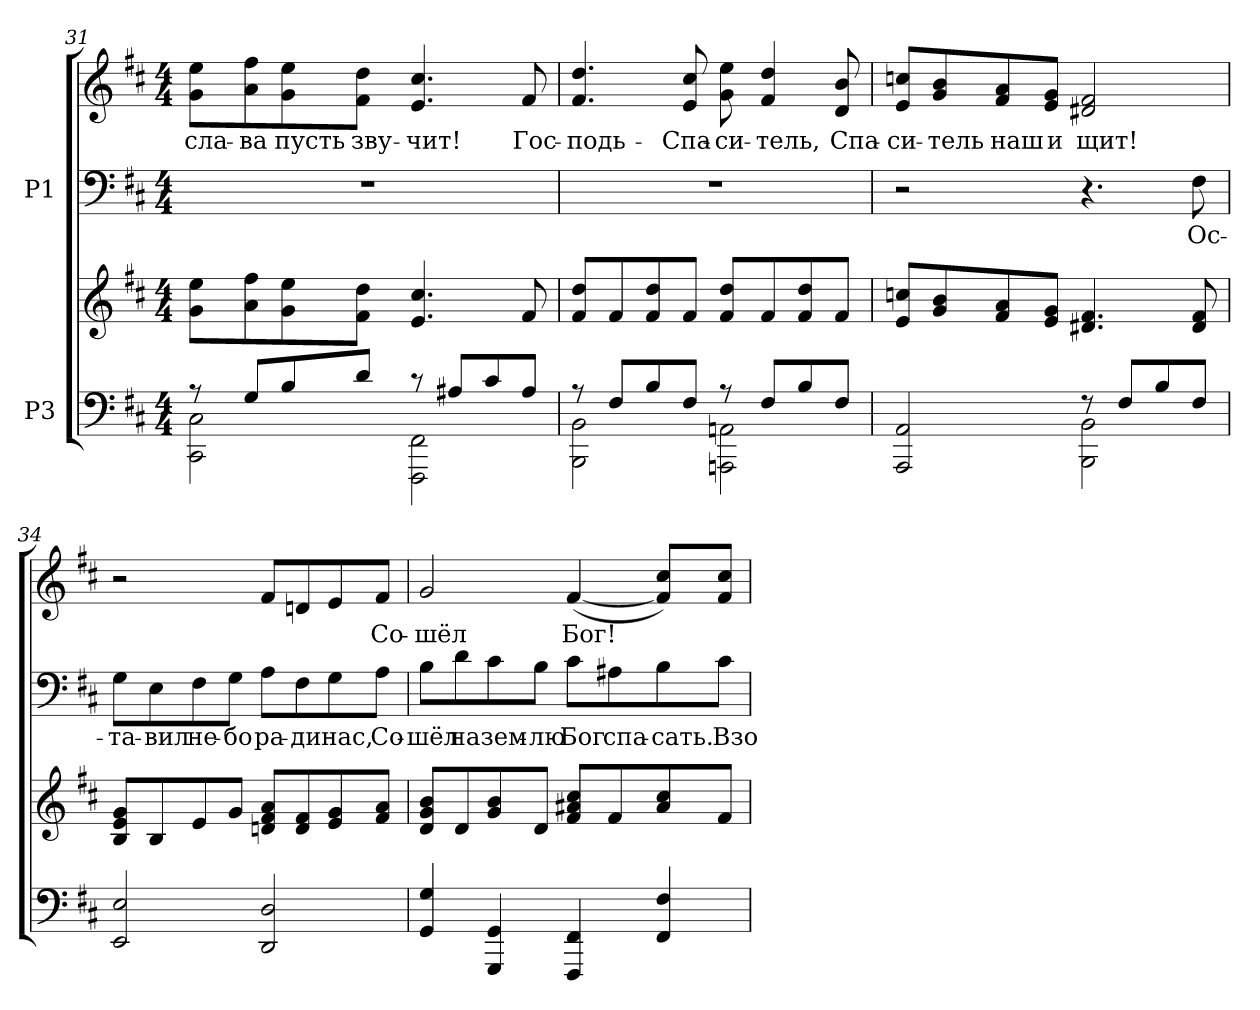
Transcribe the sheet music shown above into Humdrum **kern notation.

**kern	**kern	**kern	**text	**kern	**text
*part2	*part2	*part1	*part1	*part1	*part1
*staff4	*staff3	*staff2	*staff2	*staff1	*staff1
*I"P3	*	*I"P1	*	*	*
*clefF4	*clefG2	*clefF4	*	*clefG2	*
*k[f#c#]	*k[f#c#]	*k[f#c#]	*	*k[f#c#]	*
*D:	*D:	*D:	*	*D:	*
*M4/4	*M4/4	*M4/4	*	*M4/4	*
=31	=31	=31	=31	=31	=31
*^	*	*	*	*	*
!	!	!	!	!	!	!LO:LY:b:color=#000000
8r	2CC#i\ 2C#i	8gi\ 8eeiL	1r	.	8gi\ 8eeiL	сла-
!	!	!	!	!	!	!LO:LY:b:color=#000000
8Gi/L	.	8ai\ 8ff#i	.	.	8ai\ 8ff#i	-ва
!	!	!	!	!	!	!LO:LY:b:color=#000000
8Bi/	.	8gi\ 8eei	.	.	8gi\ 8eei	пусть
!	!	!	!	!	!	!LO:LY:b:color=#000000
8di/J	.	8f#i\ 8ddiJ	.	.	8f#i\ 8ddiJ	зву-
!	!	!	!	!	!	!LO:LY:b:color=#000000
8r	2FFF#i\ 2FF#i	4.ei/ 4.cc#i	.	.	4.ei/ 4.cc#i	-чит!
8A#Xi/L	.	.	.	.	.	.
8c#i/	.	.	.	.	.	.
!	!	!	!	!	!	!LO:LY:b:color=#000000
8A#i/J	.	8f#i/	.	.	8f#i/	Гос-
!!LO:PB:g=z
=32	=32	=32	=32	=32	=32	=32
!	!	!	!	!	!	!LO:LY:b:color=#000000
8r	2BBBi\ 2BBi	8f#i/ 8ddiL	1r	.	4.f#i/ 4.ddi	-подь-
8F#i/L	.	8f#i/	.	.	.	.
8Bi/	.	8f#i/ 8ddi	.	.	.	.
!	!	!	!	!	!	!LO:LY:b:color=#000000
8F#i/J	.	8f#i/J	.	.	8ei/ 8cc#i	-Спа-
!	!	!	!	!	!	!LO:LY:b:color=#000000
8r	2AAAni\ 2AAni	8f#i/ 8ddiL	.	.	8gi\ 8eei	-си-
!	!	!	!	!	!	!LO:LY:b:color=#000000
8F#i/L	.	8f#i/	.	.	4f#i/ 4ddi	-тель,
8Bi/	.	8f#i/ 8ddi	.	.	.	.
!	!	!	!	!	!	!LO:LY:b:color=#000000
8F#i/J	.	8f#i/J	.	.	8di/ 8bi	Спа-
=33	=33	=33	=33	=33	=33	=33
!	!	!	!	!	!	!LO:LY:b:color=#000000
2AAAi/ 2AAi	2ryy	8ei/ 8ccniL	2r	.	8ei/ 8ccniL	-си-
!	!	!	!	!	!	!LO:LY:b:color=#000000
.	.	8gi/ 8bi	.	.	8gi/ 8bi	-тель
!	!	!	!	!	!	!LO:LY:b:color=#000000
.	.	8f#i/ 8ai	.	.	8f#i/ 8ai	наш
!	!	!	!	!	!	!LO:LY:b:color=#000000
.	.	8ei/ 8giJ	.	.	8ei/ 8giJ	и
!	!	!	!	!	!	!LO:LY:b:color=#000000
8r	2BBBi\ 2BBi	4.d#Xi/ 4.f#i	4.r	.	2d#Xi/ 2f#i	щит!
8F#i/L	.	.	.	.	.	.
8Bi/	.	.	.	.	.	.
!	!	!	!	!LO:LY:a:color=#000000	!	!
8F#i/J	.	8d#i/ 8f#i	8F#i\	Ос-	.	.
*v	*v	*	*	*	*	*
=34	=34	=34	=34	=34	=34
!	!	!	!LO:LY:a:color=#000000	!	!
2EEi/ 2Ei	8Bi/ 8ei 8giL	8Gi\L	-та-	2r	.
!	!	!	!LO:LY:a:color=#000000	!	!
.	8Bi/	8Ei\	-вил	.	.
!	!	!	!LO:LY:a:color=#000000	!	!
.	8ei/	8F#i\	не-	.	.
!	!	!	!LO:LY:a:color=#000000	!	!
.	8gi/J	8Gi\J	-бо	.	.
!	!	!	!LO:LY:a:color=#000000	!	!
2DDi/ 2Di	8dni/ 8f#i 8aiL	8Ai\L	ра-	8f#i/L	.
!	!	!	!LO:LY:a:color=#000000	!	!
.	8di/ 8f#i	8F#i\	-ди	8dni/	.
!	!	!	!LO:LY:a:color=#000000	!	!
.	8ei/ 8gi	8Gi\	нас,	8ei/	.
!	!	!	!LO:LY:a:color=#000000	!	!
!	!	!	!	!	!LO:LY:b:color=#000000
.	8f#i/ 8aiJ	8Ai\J	Со-	8f#i/J	Со-
!!LO:LB:g=z
=35	=35	=35	=35	=35	=35
!	!	!	!LO:LY:a:color=#000000	!	!
!	!	!	!	!	!LO:LY:b:color=#000000
4GGi/ 4Gi	8di/ 8gi 8biL	8Bi\L	-шёл	2gi/	-шёл
!	!	!	!LO:LY:a:color=#000000	!	!
.	8di/	8di\	на	.	.
!	!	!	!LO:LY:a:color=#000000	!	!
4GGGi/ 4GGi	8gi/ 8bi	8c#i\	зем-	.	.
!	!	!	!LO:LY:a:color=#000000	!	!
.	8di/J	8Bi\J	-лю	.	.
!	!	!	!LO:LY:a:color=#000000	!	!
!	!	!	!	!	!LO:LY:b:color=#000000
4FFF#i/ 4FF#i	8f#i/ 8a#Xi 8cc#iL	8c#i\L	Бог	([<4f#i/	Бог!
!	!	!	!LO:LY:a:color=#000000	!	!
.	8f#i/	8A#Xi\	спа-	.	.
!	!	!	!LO:LY:a:color=#000000	!	!
4FF#i/ 4F#i	8a#i/ 8cc#i	8Bi\	-сать.	8f#i/] 8cc#iL)	.
!	!	!	!LO:LY:a:color=#000000	!	!
.	8f#i/J	8c#i\J	Взо-	8f#i/ 8cc#iJ	.
=	=	=	=	=	=
*-	*-	*-	*-	*-	*-
